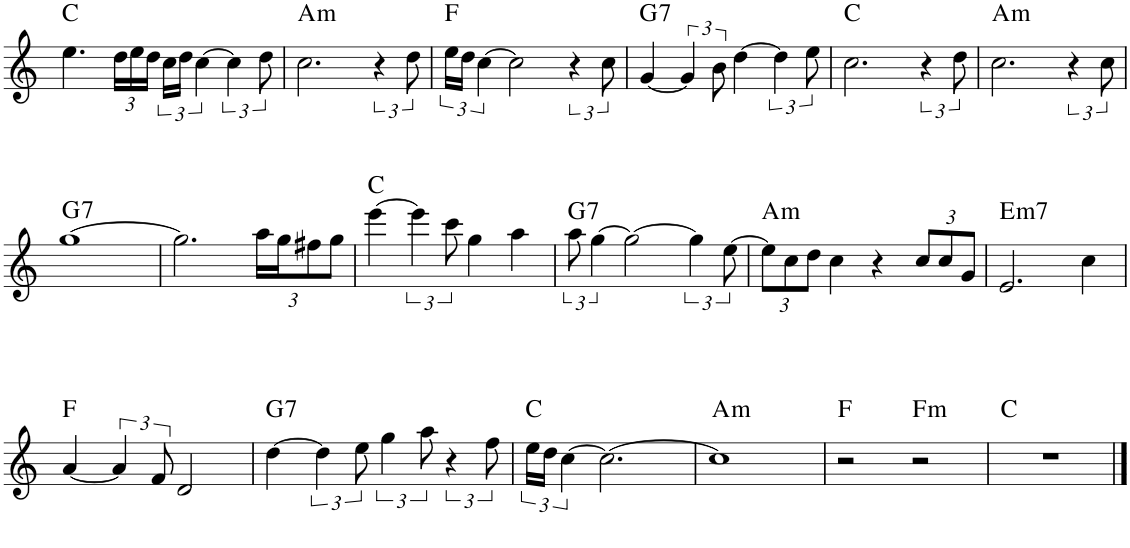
**kern	**harte
*part1	*part1
*staff1	*
*I"Piano	*
*I'Pno.	*
!!LO:PB:g=z
*clefG2	*
*k[]	*
*M4/4	*
=44	=44
4.ee\	C:maj
*Xbrackettup	*
24dd\LL	.
24ee\	.
24dd\JJ	.
*brackettup	*
24cc\LL	.
24dd\JJ	.
[6cc\	.
6cc\]	.
12dd\	.
=45	=45
!	!LO:H:kt=m
2.cc\	A:min
6r	.
12dd\	.
=46	=46
24ee\LL	F:maj
24dd\JJ	.
[6cc\	.
2cc\]	.
6r	.
12cc\	.
=47	=47
!	!LO:H:kt=7
[4g/	G:7
6g/]	.
12b\	.
[4dd\	.
6dd\]	.
12ee\	.
=48	=48
2.cc\	C:maj
6r	.
12dd\	.
=49	=49
!	!LO:H:kt=m
2.cc\	A:min
6r	.
12cc\	.
!!LO:LB:g=z
=50	=50
!	!LO:H:kt=7
[1gg	G:7
=51	=51
2.gg\]	.
*Xbrackettup	*
24aa\LL	.
24gg\J	.
12ff#X\	.
12gg\J	.
=52	=52
[4eee\	C:maj
*brackettup	*
6eee\]	.
12ccc\	.
4gg\	.
4aa\	.
=53	=53
!	!LO:H:kt=7
12aa\	G:7
[6gg\	.
2gg\_	.
6gg\]	.
[12ee\	.
=54	=54
*Xbrackettup	*
!	!LO:H:kt=m
12ee\L]	A:min
12cc\	.
12dd\J	.
4cc\	.
4r	.
12cc/L	.
12cc/	.
12g/J	.
=55	=55
!	!LO:H:kt=m7
2.e/	E:min7
4cc\	.
!!LO:LB:g=z
=56	=56
[4a/	F:maj
*brackettup	*
6a/]	.
12f/	.
2d/	.
=57	=57
!	!LO:H:kt=7
[4dd\	G:7
6dd\]	.
12ee\	.
6gg\	.
12aa\	.
6r	.
12ff\	.
=58	=58
24ee\LL	C:maj
24dd\JJ	.
[6cc\	.
2.cc\_	.
=59	=59
!	!LO:H:kt=m
1cc]	A:min
=60	=60
2r	F:maj
!	!LO:H:kt=m
2r	F:min
=61	=61
1r	C:maj
==	==
*-	*-
